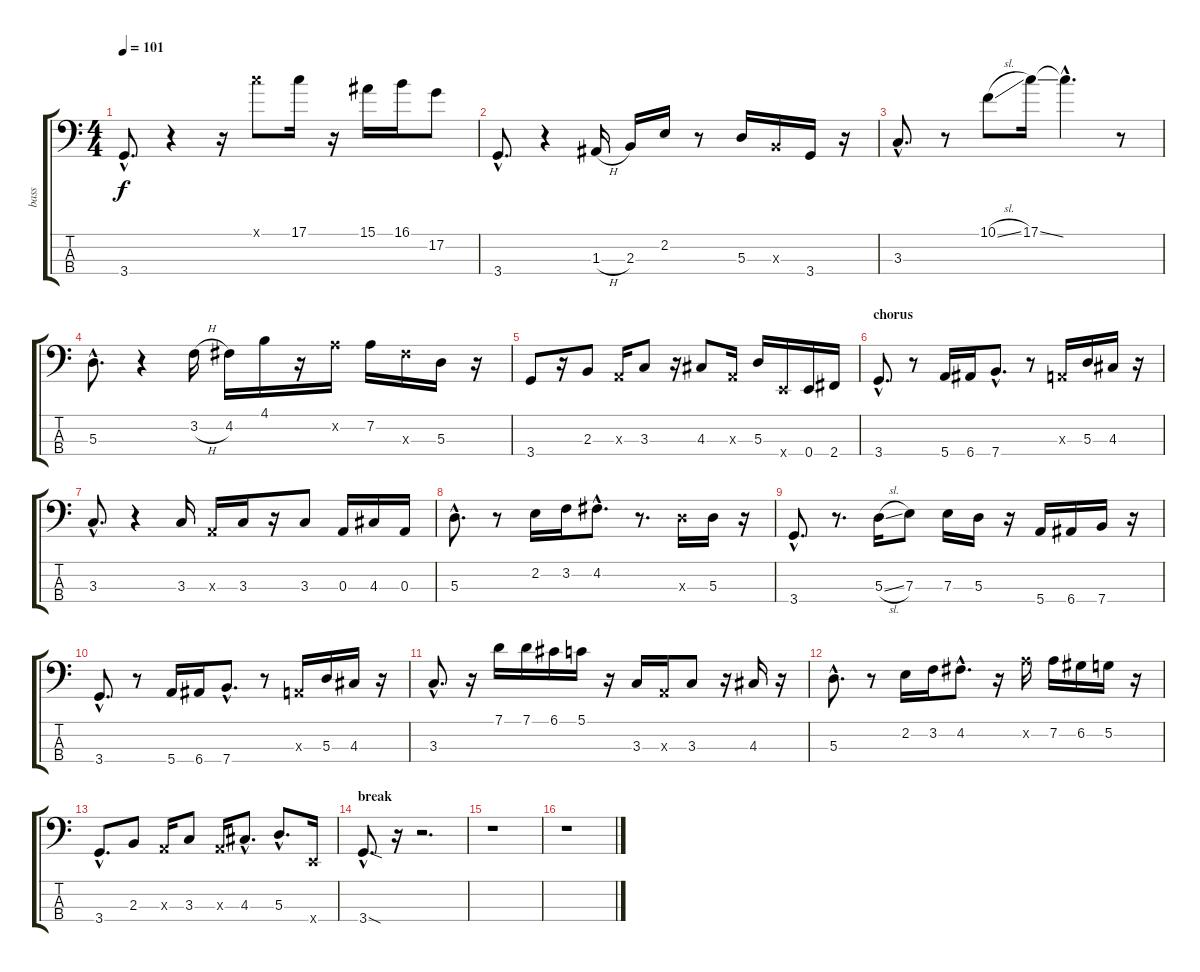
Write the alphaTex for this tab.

\track ("bass" "bass") {instrument electricbassfinger}
\staff {score tabs}
\tuning (G2 D2 A1 E1) {hide}
\ts (4 4)
\tempo 101
\clef f4
\ks c
3.4{hac}.8{d dy f} r.4 r.16 17.1{x}.8 17.1.16 r.16 15.1.16 16.1.16 17.2.8 |
3.4{hac}.8{d} r.4 1.3{h}.16 2.3.16 2.2.16 r.8 5.3.16 2.3{x}.16 3.4.16 r.16 |
3.3{hac}.8{d} r.8 10.1{sl}.8 17.1{ss}.16 17.1{hac t}.4{d} r.8 |
5.3{hac}.8{d} r.4 3.2{h}.16 4.2.16 4.1.16 r.16 7.2{x}.16 7.2.16 9.3{x}.16 5.3.16 r.16 |
3.4.8 r.16 2.3.8 0.3{x}.16 3.3.8 r.16 4.3.8 0.3{x}.16 5.3.16 0.4{x}.16 0.4.16 2.4.16 |
\section ("" "chorus")
3.4{hac}.8{d} r.8 5.4.16 6.4.16 7.4{hac}.8{d} r.8 0.3{x}.16 5.3.16 4.3.16 r.16 |
3.3{hac}.8{d} r.4 3.3.16 0.3{x}.16 3.3.16 r.16 3.3.8 0.3.16 4.3.16 0.3.16 |
5.3{hac}.8{d} r.8 2.2.16 3.2.16 4.2{hac}.8{d} r.8{d} 5.3{x}.16 5.3.16 r.16 |
3.4{hac}.8{d} r.8{d} 5.3{sl}.16 7.3.8 7.3.16 5.3.16 r.16 5.4.16 6.4.16 7.4.16 r.16 |
3.4{hac}.8{d} r.8 5.4.16 6.4.16 7.4{hac}.8{d} r.8 0.3{x}.16 5.3.16 4.3.16 r.16 |
3.3{hac}.8{d} r.16 7.1.16 7.1.16 6.1.16 5.1.16 r.16 3.3.16 0.3{x}.16 3.3.8 r.16 4.3.16 r.16 |
5.3{hac}.8{d} r.8 2.2.16 3.2.16 4.2{hac}.8{d} r.16 7.2{x}.16 7.2.16 6.2.16 5.2.16 r.16 |
3.4{hac}.8{d} 2.3.8 0.3{x}.16 3.3.8 0.3{x}.16 4.3{hac}.8{d} 5.3{hac}.8{d} 0.4{x}.16 |
\section ("" "break")
3.4{sod hac}.8{d} r.16 r.2{d} |
r.1 |
r.1
